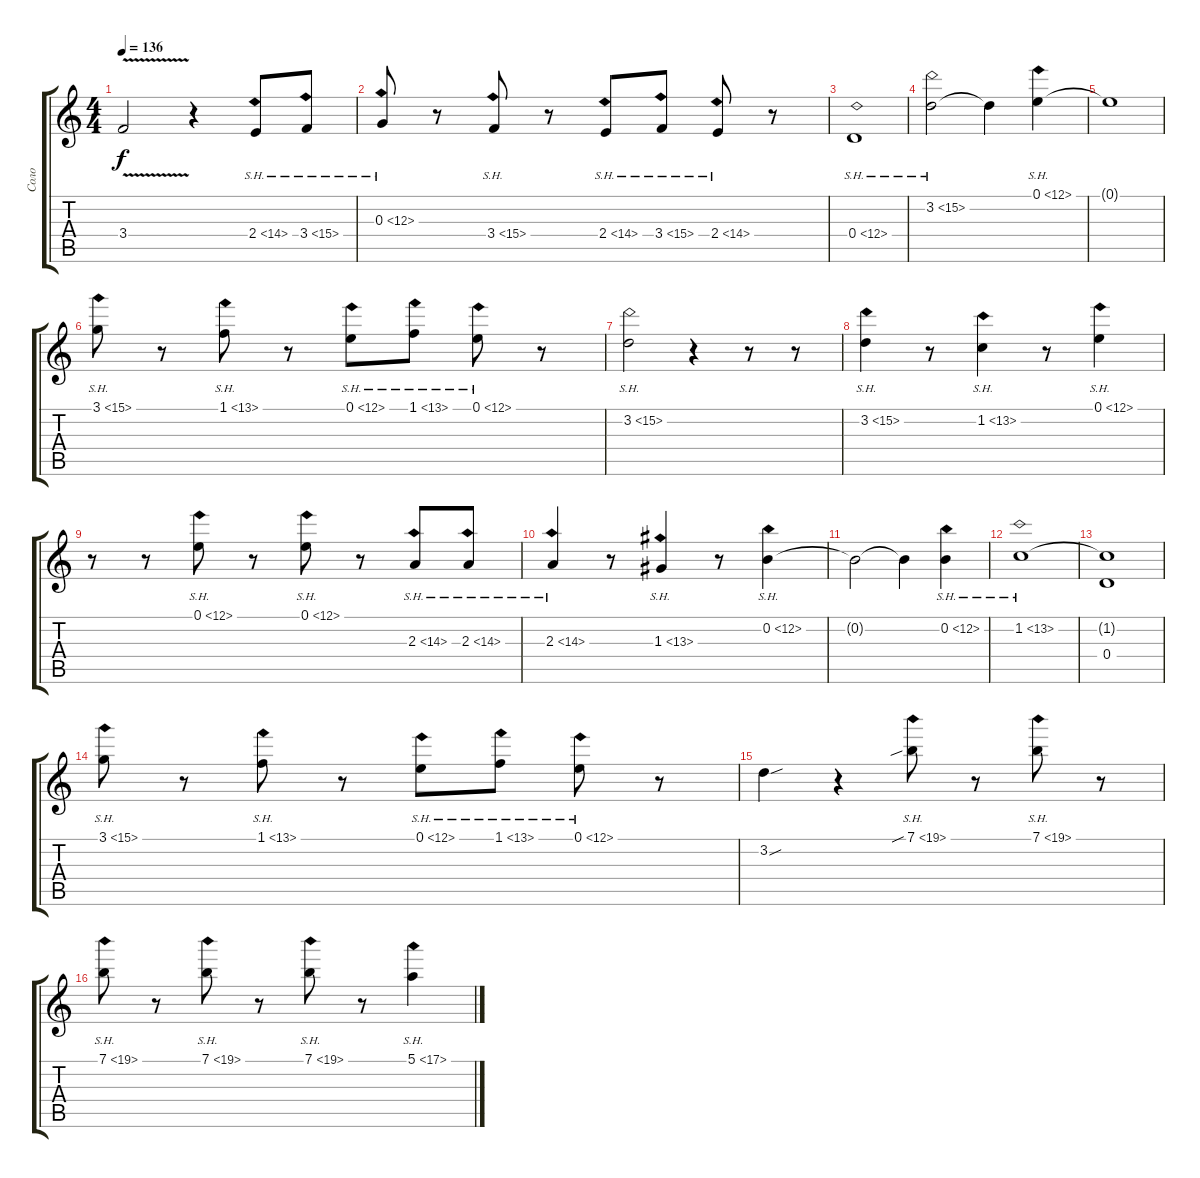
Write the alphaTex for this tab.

\track ("Соло" "Соло") {instrument electricguitarjazz}
\staff {score tabs}
\tuning (E4 B3 G3 D3 A2 E2) {hide}
\ts (4 4)
\tempo 136
\clef g2
\ks c
3.4{v}.2{dy f} r.4 2.4{sh 12}.8 3.4{sh 12}.8 |
0.3{sh 12}.8 r.8 3.4{sh 12}.8 r.8 2.4{sh 12}.8 3.4{sh 12}.8 2.4{sh 12}.8 r.8 |
0.4{sh 12}.1 |
3.2{sh 12}.2 3.2{t}.4 0.1{sh 12}.4 |
0.1{t}.1 |
3.1{sh 12}.8 r.8 1.1{sh 12}.8 r.8 0.1{sh 12}.8 1.1{sh 12}.8 0.1{sh 12}.8 r.8 |
3.2{sh 12}.2 r.4 r.8 r.8 |
3.2{sh 12}.4 r.8 1.2{sh 12}.4 r.8 0.1{sh 12}.4 |
r.8 r.8 0.1{sh 12}.8 r.8 0.1{sh 12}.8 r.8 2.3{sh 12}.8 2.3{sh 12}.8 |
2.3{sh 12}.4 r.8 1.3{sh 12}.4 r.8 0.2{sh 12}.4 |
0.2{t}.2 0.2{t}.4 0.2{sh 12}.4 |
1.2{sh 12}.1 |
(1.2{t} 0.4).1 |
3.1{sh 12}.8 r.8 1.1{sh 12}.8 r.8 0.1{sh 12}.8 1.1{sh 12}.8 0.1{sh 12}.8 r.8 |
3.2{sou}.4 r.4 7.1{sh 12 sib}.8 r.8 7.1{sh 12}.8 r.8 |
7.1{sh 12}.8 r.8 7.1{sh 12}.8 r.8 7.1{sh 12}.8 r.8 5.1{sh 12}.4
